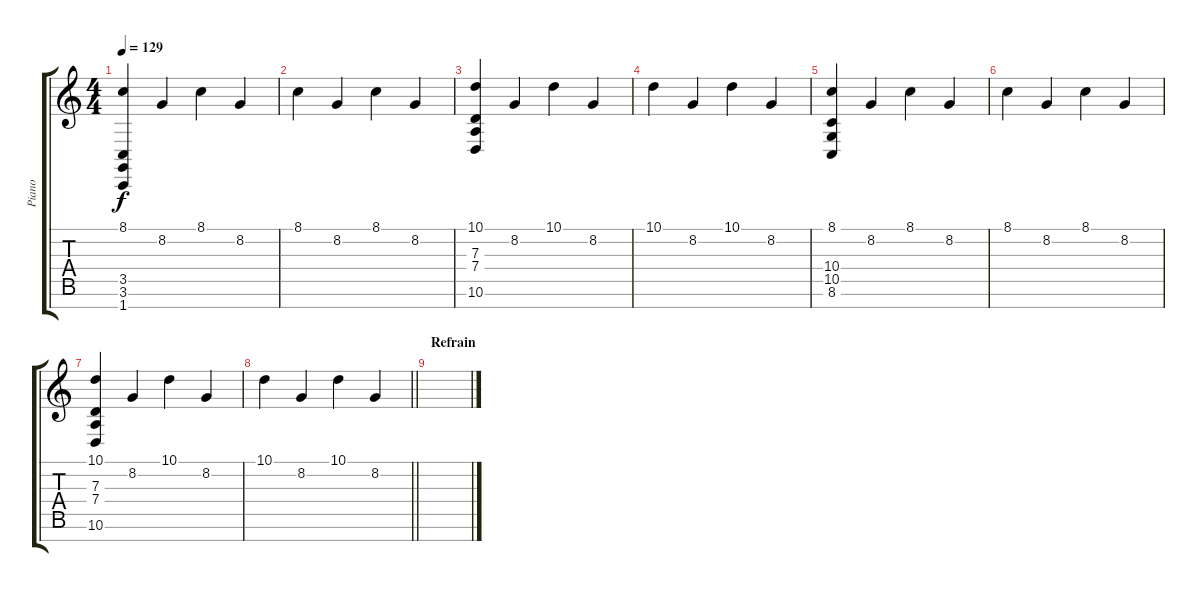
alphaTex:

\track ("Piano" "Piano") {instrument acousticgrandpiano bank 2}
\staff {score tabs}
\tuning (E4 B3 G3 D3 A2 E2 B1) {hide}
\ts (4 4)
\tempo 129
\clef g2
\ks c
(8.1 3.5 3.6 1.7).4{dy f} 8.2.4 8.1.4 8.2.4 |
8.1.4 8.2.4 8.1.4 8.2.4 |
(10.1 7.3 7.4 10.6).4 8.2.4 10.1.4 8.2.4 |
10.1.4 8.2.4 10.1.4 8.2.4 |
(8.1 10.4 10.5 8.6).4 8.2.4 8.1.4 8.2.4 |
8.1.4 8.2.4 8.1.4 8.2.4 |
(10.1 7.3 7.4 10.6).4 8.2.4 10.1.4 8.2.4 |
\barLineRight lightlight
10.1.4 8.2.4 10.1.4 8.2.4 |
\section ("" "Refrain")
